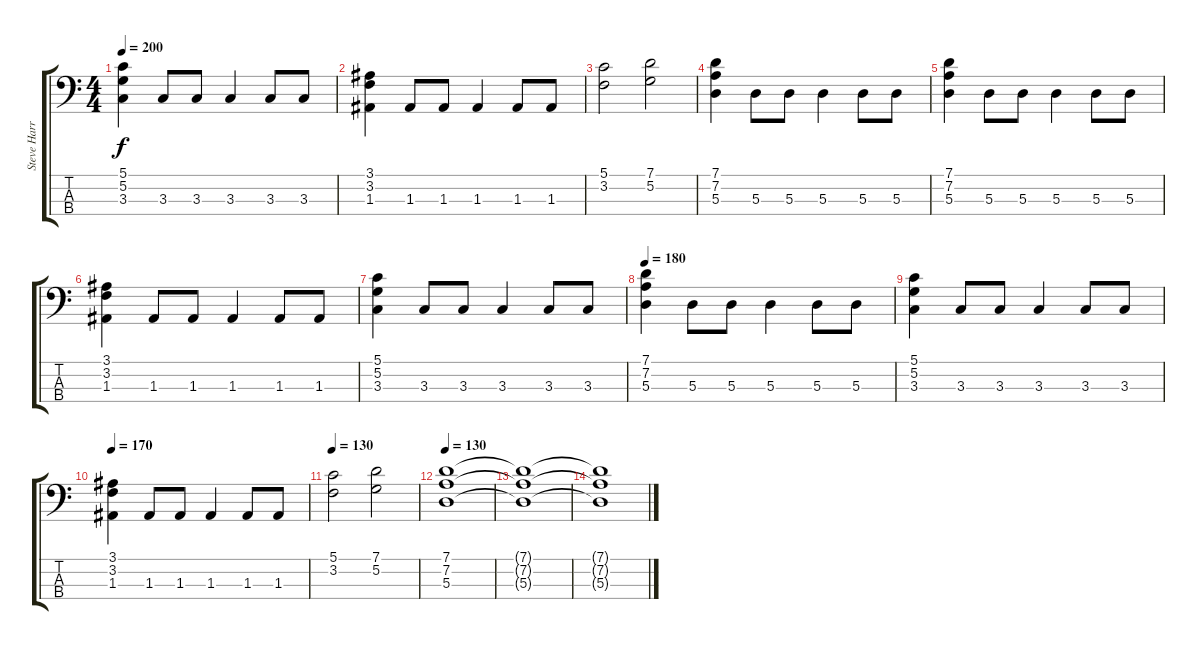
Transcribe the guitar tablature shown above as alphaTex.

\track ("Steve Harris" "Steve Harr") {instrument slapbass2}
\staff {score tabs}
\tuning (G2 D2 A1 E1) {hide}
\ts (4 4)
\tempo 200
\clef f4
\ks c
(5.1 5.2 3.3).4{dy f} 3.3.8 3.3.8 3.3.4 3.3.8 3.3.8 |
(3.1 3.2 1.3).4 1.3.8 1.3.8 1.3.4 1.3.8 1.3.8 |
(5.1 3.2).2 (7.1 5.2).2 |
(7.1 7.2 5.3).4 5.3.8 5.3.8 5.3.4 5.3.8 5.3.8 |
(7.1 7.2 5.3).4 5.3.8 5.3.8 5.3.4 5.3.8 5.3.8 |
(3.1 3.2 1.3).4 1.3.8 1.3.8 1.3.4 1.3.8 1.3.8 |
(5.1 5.2 3.3).4 3.3.8 3.3.8 3.3.4 3.3.8 3.3.8 |
\tempo 180
(7.1 7.2 5.3).4 5.3.8 5.3.8 5.3.4 5.3.8 5.3.8 |
(5.1 5.2 3.3).4 3.3.8 3.3.8 3.3.4 3.3.8 3.3.8 |
\tempo 170
(3.1 3.2 1.3).4 1.3.8 1.3.8 1.3.4 1.3.8 1.3.8 |
\tempo 130
(5.1 3.2).2 (7.1 5.2).2 |
\tempo 130
(7.1 7.2 5.3).1 |
(7.1{t} 7.2{t} 5.3{t}).1 |
(7.1{t} 7.2{t} 5.3{t}).1
